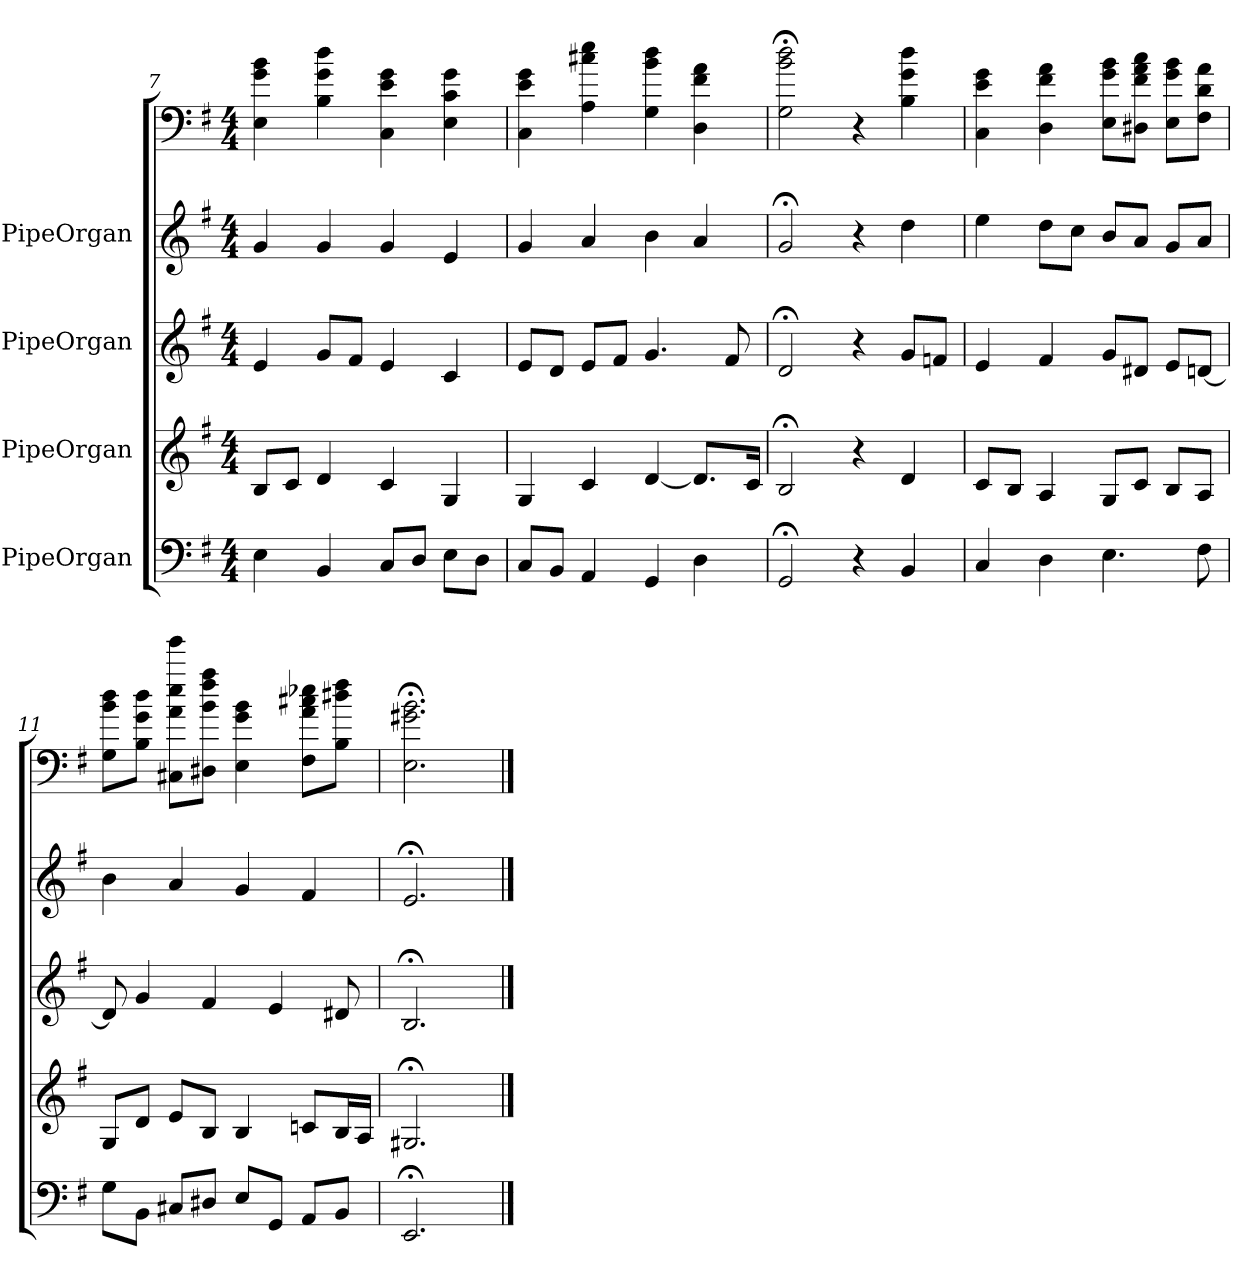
**kern	**kern	**kern	**kern	**kern
*part5	*part4	*part3	*part2	*part1
*staff5	*staff4	*staff3	*staff2	*staff1
*I"PipeOrgan	*I"PipeOrgan	*I"PipeOrgan	*I"PipeOrgan	*
*k[f#]	*k[f#]	*k[f#]	*k[f#]	*k[f#]
*e:	*e:	*e:	*e:	*e:
*M4/4	*M4/4	*M4/4	*M4/4	*M4/4
=7	=7	=7	=7	=7
4E	8BL	4e	4g	4E 4g 4b
.	8cJ	.	.	.
4BB	4d	8gL	4g	4B 4g 4dd
.	.	8f#J	.	.
8CL	4c	4e	4g	4C 4e 4g
8DJ	.	.	.	.
8EL	4G	4c	4e	4E 4c 4g
8DJ	.	.	.	.
=8	=8	=8	=8	=8
8CL	4G	8eL	4g	4C 4e 4g
8BBJ	.	8dJ	.	.
4AA	4c	8eL	4a	4A 4cc#X 4ee
.	.	8f#J	.	.
4GG	[4d	4.g	4b	4G 4b 4dd
4D	8.dL]	.	4a	4D 4f# 4a
.	.	8f#	.	.
.	16cJk	.	.	.
=9	=9	=9	=9	=9
2GG;<	2B;<	2d;<	2g;<	2G;< 2b;< 2dd;<
4r	4r	4r	4r	4r
4BB	4d	8gL	4dd	4B 4g 4dd
.	.	8fnJ	.	.
=10	=10	=10	=10	=10
4C	8cL	4e	4ee	4C 4e 4g
.	8BJ	.	.	.
4D	4A	4f#	8ddL	4D 4f# 4a
.	.	.	8ccJ	.
4.E	8GL	8gL	8bL	8E 8g 8bL
.	8cJ	8d#XJ	8aJ	8D#X 8f# 8a 8ccJ
.	8BL	8eL	8gL	8E 8g 8bL
8F#	8AJ	[8dnJ	8aJ	8F# 8d 8aJ
=11	=11	=11	=11	=11
8GL	8GL	8d]	4b	8G 8b 8ddL
8BBJ	8dJ	4g	.	8B 8g 8ddJ
8C#XL	8eL	.	4a	8C#X 8a 8ee 8gggL
8D#XJ	8BJ	4f#	.	8D#X 8b 8ff# 8aaJ
8EL	4B	.	4g	4E 4g 4b
8GGJ	.	4e	.	.
8AAL	8cnL	.	4f#	8F# 8a 8cc#X 8ee-XL
8BBJ	16BL	8d#X	.	8B 8dd#X 8ff#J
.	16AJJ	.	.	.
=12	=12	=12	=12	=12
2.EE;<	2.G#X;<	2.B;<	2.e;<	2.E;< 2.g#X;< 2.b;<
==	==	==	==	==
*-	*-	*-	*-	*-
